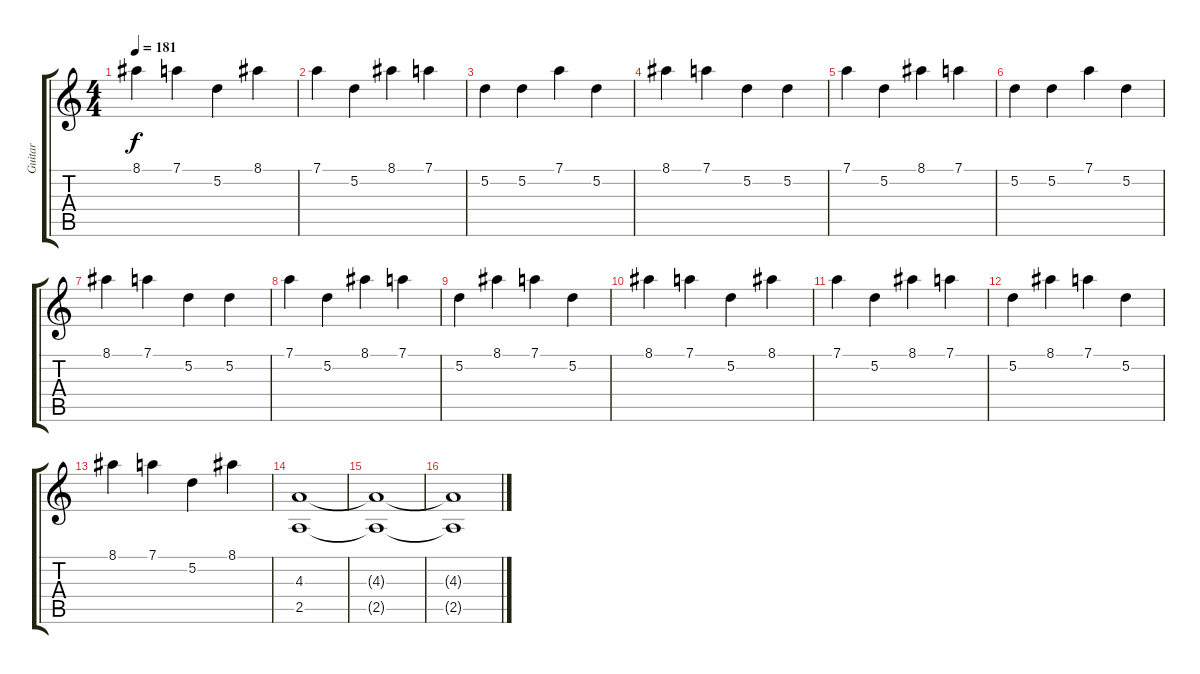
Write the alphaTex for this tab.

\track ("Guitar " "Guitar ") {instrument overdrivenguitar}
\staff {score tabs}
\tuning (D4 A3 F3 C3 G2 D2) {hide}
\ts (4 4)
\tempo 181
\clef g2
\ks c
8.1.4{dy f} 7.1.4 5.2.4 8.1.4 |
7.1.4 5.2.4 8.1.4 7.1.4 |
5.2.4 5.2.4 7.1.4 5.2.4 |
8.1.4 7.1.4 5.2.4 5.2.4 |
7.1.4 5.2.4 8.1.4 7.1.4 |
5.2.4 5.2.4 7.1.4 5.2.4 |
8.1.4 7.1.4 5.2.4 5.2.4 |
7.1.4 5.2.4 8.1.4 7.1.4 |
5.2.4 8.1.4 7.1.4 5.2.4 |
8.1.4 7.1.4 5.2.4 8.1.4 |
7.1.4 5.2.4 8.1.4 7.1.4 |
5.2.4 8.1.4 7.1.4 5.2.4 |
8.1.4 7.1.4 5.2.4 8.1.4 |
(4.3 2.5).1{instrument overdrivenguitar} |
(4.3{t} 2.5{t}).1 |
(4.3{t} 2.5{t}).1
